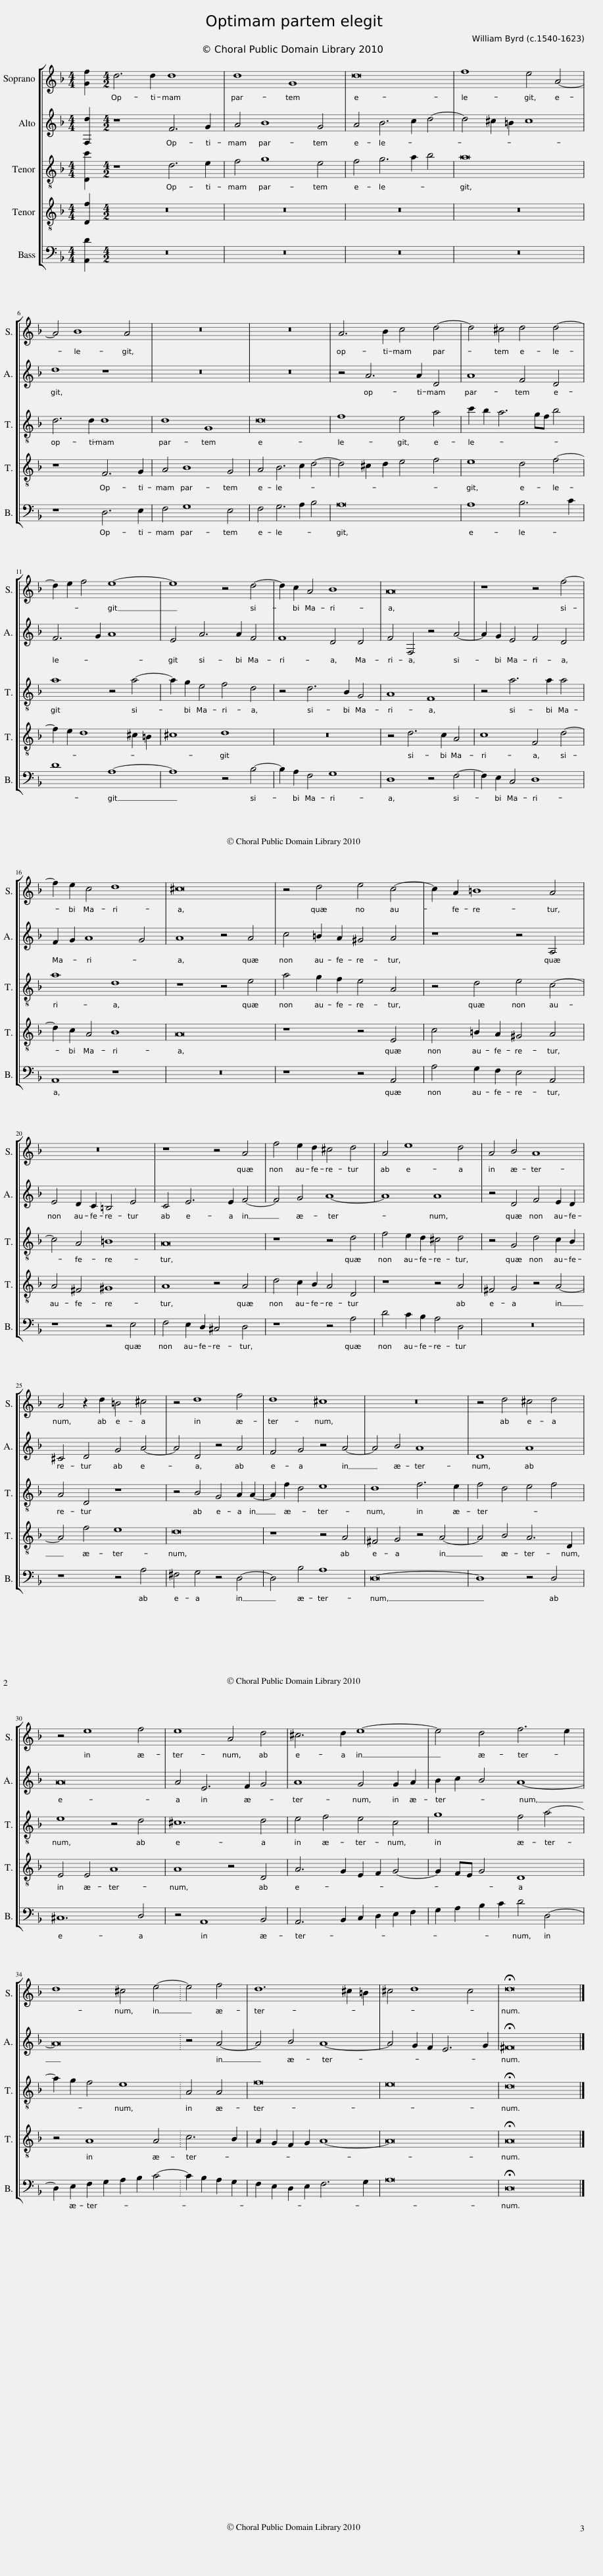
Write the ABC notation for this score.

X:1
%%score [ 1 2 3 4 5 ]
L:1/8
M:4/4
I:linebreak $
K:F
V:1 treble
V:2 treble
V:3 treble-8 transpose=-12
V:4 treble-8 transpose=-12
V:5 bass
V:1
 [Gf]2 |[M:4/2] d6 d2 d8 | d8 G8 | d16 | f8 e4 A4- |$ %5
 A4 B8 A4 | z16 | z16 | A6 B2 c4 d4- | d4 ^c4 d4 d4- |$ %10
 d2 e2 f4 e8- | e8 z4 d4- | d2 c2 A4 B8 | A16 | z8 z4 f4- |$ %15
 f2 e2 c4 d8 | ^c16 | z4 d4 e4 c4- | c2 A2 =B8 A4 |$ z16 | %20
 z8 z4 A4 | f4 e2 d2 ^c4 d4 | A4 e8 d4 | A4 B4 A8 |$ A4 z2 d2 =B4 ^c4 | %25
 z4 d8 f4 | d8 ^c8 | z16 | z4 d4 ^c4 d4 |$ z4 e8 f4 | %30
 e8 A4 d4 | ^c6 d2 e8- | e4 d4 f6 e2 |$ d8 ^c4 e4- | e4 f4 | %35
 d12 ^c2 =B2 | ^c4 d8 c4 | !fermata!d16 |] %38
V:2
 [F,d]2 |[M:4/2] z8 F6 G2 | A4 B8 G4 | A4 B6 c2 d4- | d4 ^c2 =B2 c8 |$ %5
 d8 z8 | z16 | z16 | z4 A6 A2 D4 | A8 F4 D4 |$ %10
 F6 G2 A8 | E4 A6 A2 F4 | F8 D4 D4 | F4 F,4 z4 A4- | A2 G2 E4 F4 D4 |$ %15
 F2 G2 A8 G4 | A8 z4 A4 | c4 =B2 A2 ^G4 A4 | z8 z4 A,4 |$ E4 D2 C2 =B,4 E4 | %20
 C4 E6 E2 F4- | F4 G4 A8- | A8 A8 | z4 D4 F4 E2 D2 |$ ^C4 D4 G4 A4- | %25
 A4 D4 z4 A4 | F4 G4 z4 A4- | A4 B4 A8 | D8 A8 |$ A16 | %30
 A4 E6 F2 G4 | A8 G4 G2 A2 | B2 c2 B4 A8- |$ A16 | z4 A4- | %35
 A4 B4 A8- | A4 G2 F2 E6 G2 | !fermata!^F16 |] %38
V:3
 [Dc']2 |[M:4/2] z8 d6 e2 | f4 g8 e4 | f4 g6 a2 b4 | a16 |$ %5
 d6 d2 d8 | d8 G8 | d16 | f8 e4 a4 | c'2 b2 a6 gf b4 |$ %10
 a8 z4 a4- | a2 g2 e4 f4 d4 | z4 d6 B2 G4 | A8 F8 | z4 a6 a2 a4 |$ %15
 a8 d8 | z8 z4 e4 | a4 g2 f2 e4 A4 | z4 d4 e4 c4- |$ c4 A4 =B8 | %20
 A16 | z8 z4 d4 | f4 e2 d2 ^c4 d4 | z4 G4 d4 c2 B2 |$ A4 D4 z8 | %25
 z4 B4 G4 A2 A2- | A2 f2 d4 e8 | d8 f6 e2 | f4 d4 e4 f4 |$ e8 z4 d4 | %30
 ^c12 d4 | e4 f4 e4 c4 | g8 f4 a4- |$ a2 g2 f4 e8 | A4 A4 | %35
 f16 | e16 | !fermata!d16 |] %38
V:4
 [Df]2 |[M:4/2] z16 | z16 | z16 | z16 |$ %5
 z8 F6 G2 | A4 B8 G4 | A4 B6 c2 d4- | d4 ^c2 d2 e4 f4 | e8 d4 f4- |$ %10
 f2 e2 d8 ^c2 =B2 | ^c8 d8 | z16 | z4 d6 c2 A4 | c8 F4 d4- |$ %15
 d2 c2 A4 B8 | A16 | z8 z4 E4 | c4 =B2 A2 ^G4 A4 |$ A4 ^F4 ^G8 | %20
 A8 z4 A4 | d4 c2 B2 A4 D4 | z8 z4 A4 | ^F4 G4 z4 A4- |$ A4 f4 e8 | %25
 d16 | z8 z4 A4 | ^F4 G4 z4 A4- | A4 B4 A6 D2 |$ E4 E4 A8 | %30
 A8 z4 D4 | A6 G2 E2 F2 G4- | G2 FE G4 D8 |$ z4 A8 A4 | c6 B2 | %35
 A2 G2 F2 G2 A8- | A16 | !fermata!A16 |] %38
V:5
 [A,,D]2 |[M:4/2] z16 | z16 | z16 | z16 |$ %5
 z8 D,6 E,2 | F,4 G,8 E,4 | F,4 G,6 A,2 B,4 | A,16 | A,8 B,6 C2 |$ %10
 D8 A,8- | A,8 z4 B,4- | B,2 A,2 F,4 G,8 | D,8 z4 F,4- | F,2 E,2 C,4 D,8 |$ %15
 A,,8 z8 | z16 | z8 z4 A,,4 | A,4 G,2 F,2 E,4 A,,4 |$ z8 z4 E,4 | %20
 F,4 E,2 D,2 ^C,4 D,4 | z8 z4 A,4 | D4 C2 B,2 A,4 D,4 | z16 |$ z8 z4 A,4 | %25
 ^F,4 G,4 z4 D,4- | D,4 B,4 A,8 | D,16- | D,8 z4 D,4 |$ ^C,12 D,4 | %30
 z4 A,,8 B,,4 | A,,6 B,,2 C,2 D,2 E,2 F,2 | G,2 A,2 B,2 C2 D4 D,4- |$ D,2 E,2 F,2 G,2 A,2 B,2 C4- | C2 B,2 A,2 G,2 | %35
 F,2 E,2 D,2 E,2 F,6 G,2 | A,16 | !fermata!D,16 |] %38
